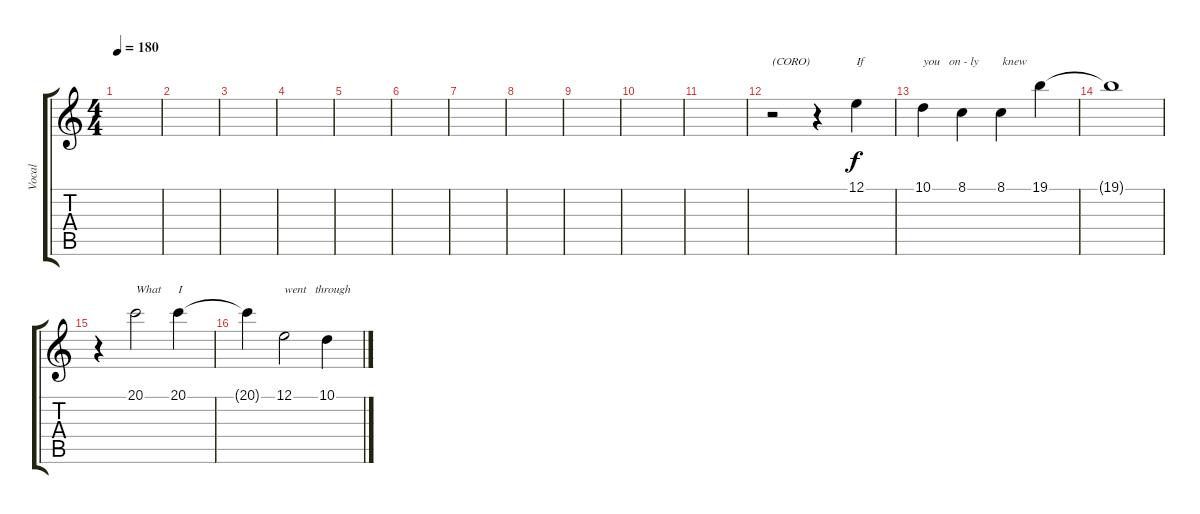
\track ("Vocal" "Vocal") {instrument altosax}
\staff {score tabs}
\tuning (E4 B3 G3 D3 A2 E2) {hide}
\ts (4 4)
\tempo 180
\clef g2
\ks c
|
|
|
|
|
|
|
|
|
|
|
r.2{txt "(CORO)"} r.4 12.1.4{txt "If"} |
10.1.4{txt "you   on - ly        knew"} 8.1.4 8.1.4 19.1.4 |
19.1{t}.1 |
r.4 20.1.2{txt "What"} 20.1.4{txt "I"} |
20.1{t}.4 12.1.2{txt "went   through"} 10.1.4
